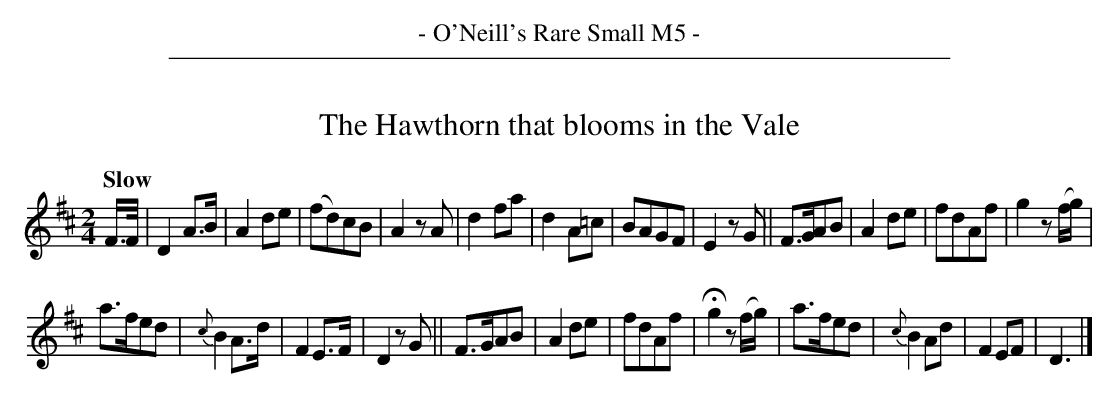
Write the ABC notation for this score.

X:1
T: The Hawthorn that blooms in the Vale
Q: "Slow"
M: 2/4
L: 1/8
K: D
F/>F/ | D2A>B | A2de | (fd)cB | A2zA | d2fa | d2A=c | BAGF | E2zG || F>GAB | A2de | fdAf | g2z(f/g/) |
a>fed | {c}B2A>d | F2E>F | D2zG || F>GAB | A2de | fdAf | Hg2 z(f/g/) | a>fed | {c}B2Ad | F2EF | D3 |]
